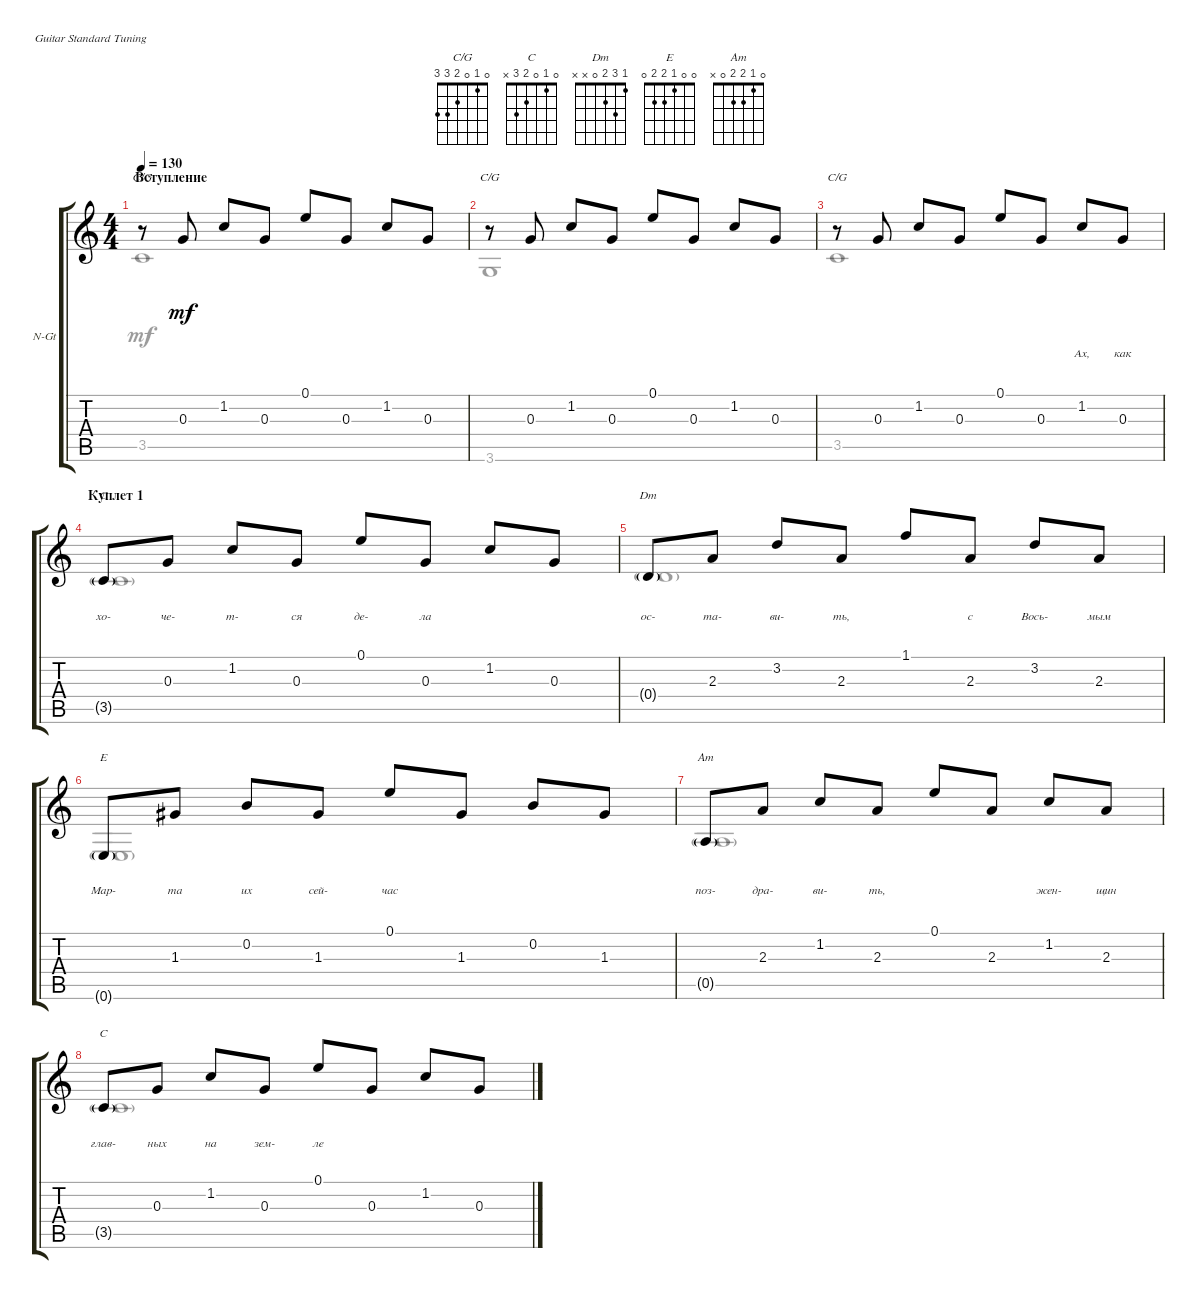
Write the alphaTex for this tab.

\defaultSystemsLayout 4
\bracketExtendMode groupsimilarinstruments
\firstSystemTrackNameOrientation horizontal
\otherSystemsTrackNameOrientation horizontal
\track ("Nylon Guitar" "N-Gt") {instrument acousticguitarnylon}
\staff {score tabs}
\tuning (E4 B3 G3 D3 A2 E2)
\chord ("C/G" 0 1 0 2 3 3)
\chord ("C" 0 1 0 2 3 x)
\chord ("Dm" 1 3 2 0 x x)
\chord ("E" 0 0 1 2 2 0)
\chord ("Am" 0 1 2 2 0 x)
\voice
\ts (4 4)
\section ("" "Вступление")
\tempo 130
\clef g2
\ks c
r.8{ch "C/G" dy mf instrument acousticguitarnylon} 0.3.8 1.2.8 0.3.8 0.1.8 0.3.8 1.2.8 0.3.8 |
r.8{ch "C/G"} 0.3.8 1.2.8 0.3.8 0.1.8 0.3.8 1.2.8 0.3.8 |
r.8{ch "C/G" lyrics (0 "") lyrics (1 "") lyrics (2 "") lyrics (3 "") lyrics (4 "")} 0.3.8{lyrics (0 "") lyrics (1 "") lyrics (2 "") lyrics (3 "") lyrics (4 "")} 1.2.8{lyrics (0 "") lyrics (1 "") lyrics (2 "") lyrics (3 "") lyrics (4 "")} 0.3.8{lyrics (0 "") lyrics (1 "") lyrics (2 "") lyrics (3 "") lyrics (4 "")} 0.1.8{lyrics (0 "") lyrics (1 "") lyrics (2 "") lyrics (3 "") lyrics (4 "")} 0.3.8{lyrics (0 "") lyrics (1 "") lyrics (2 "") lyrics (3 "") lyrics (4 "")} 1.2.8{lyrics (0 "Ах,") lyrics (1 "") lyrics (2 "") lyrics (3 "") lyrics (4 "")} 0.3.8{lyrics (0 "как") lyrics (1 "") lyrics (2 "") lyrics (3 "") lyrics (4 "")} |
\section ("" "Куплет 1")
\scale
0.365259 3.5{g}.8{ch "C" lyrics (0 "хо-") lyrics (1 "") lyrics (2 "") lyrics (3 "") lyrics (4 "")} 0.3.8{lyrics (0 "че-") lyrics (1 "") lyrics (2 "") lyrics (3 "") lyrics (4 "")} 1.2.8{lyrics (0 "т-") lyrics (1 "") lyrics (2 "") lyrics (3 "") lyrics (4 "")} 0.3.8{lyrics (0 "ся") lyrics (1 "") lyrics (2 "") lyrics (3 "") lyrics (4 "")} 0.1.8{lyrics (0 "де-") lyrics (1 "") lyrics (2 "") lyrics (3 "") lyrics (4 "")} 0.3.8{lyrics (0 "ла") lyrics (1 "") lyrics (2 "") lyrics (3 "") lyrics (4 "")} 1.2.8{lyrics (0 "") lyrics (1 "") lyrics (2 "") lyrics (3 "") lyrics (4 "")} 0.3.8{lyrics (0 "") lyrics (1 "") lyrics (2 "") lyrics (3 "") lyrics (4 "")} |
\scale
0.316566 0.4{g}.8{ch "Dm" lyrics (0 "ос-") lyrics (1 "") lyrics (2 "") lyrics (3 "") lyrics (4 "")} 2.3.8{lyrics (0 "та-") lyrics (1 "") lyrics (2 "") lyrics (3 "") lyrics (4 "")} 3.2.8{lyrics (0 "ви-") lyrics (1 "") lyrics (2 "") lyrics (3 "") lyrics (4 "")} 2.3.8{lyrics (0 "ть,") lyrics (1 "") lyrics (2 "") lyrics (3 "") lyrics (4 "")} 1.1.8{lyrics (0 "") lyrics (1 "") lyrics (2 "") lyrics (3 "") lyrics (4 "")} 2.3.8{lyrics (0 "с") lyrics (1 "") lyrics (2 "") lyrics (3 "") lyrics (4 "")} 3.2.8{lyrics (0 "Вось-") lyrics (1 "") lyrics (2 "") lyrics (3 "") lyrics (4 "")} 2.3.8{lyrics (0 "мым") lyrics (1 "") lyrics (2 "") lyrics (3 "") lyrics (4 "")} |
\scale
0.318495 0.6{g}.8{ch "E" lyrics (0 "Мар-") lyrics (1 "") lyrics (2 "") lyrics (3 "") lyrics (4 "")} 1.3.8{lyrics (0 "та") lyrics (1 "") lyrics (2 "") lyrics (3 "") lyrics (4 "")} 0.2.8{lyrics (0 "их") lyrics (1 "") lyrics (2 "") lyrics (3 "") lyrics (4 "")} 1.3.8{lyrics (0 "сей-") lyrics (1 "") lyrics (2 "") lyrics (3 "") lyrics (4 "")} 0.1.8{lyrics (0 "час") lyrics (1 "") lyrics (2 "") lyrics (3 "") lyrics (4 "")} 1.3.8{lyrics (0 "") lyrics (1 "") lyrics (2 "") lyrics (3 "") lyrics (4 "")} 0.2.8{lyrics (0 "") lyrics (1 "") lyrics (2 "") lyrics (3 "") lyrics (4 "")} 1.3.8{lyrics (0 "") lyrics (1 "") lyrics (2 "") lyrics (3 "") lyrics (4 "")} |
0.5{g}.8{ch "Am" lyrics (0 "поз-") lyrics (1 "") lyrics (2 "") lyrics (3 "") lyrics (4 "")} 2.3.8{lyrics (0 "дра-") lyrics (1 "") lyrics (2 "") lyrics (3 "") lyrics (4 "")} 1.2.8{lyrics (0 "ви-") lyrics (1 "") lyrics (2 "") lyrics (3 "") lyrics (4 "")} 2.3.8{lyrics (0 "ть,") lyrics (1 "") lyrics (2 "") lyrics (3 "") lyrics (4 "")} 0.1.8{lyrics (0 "") lyrics (1 "") lyrics (2 "") lyrics (3 "") lyrics (4 "")} 2.3.8{lyrics (0 "") lyrics (1 "") lyrics (2 "") lyrics (3 "") lyrics (4 "")} 1.2.8{lyrics (0 "жен-") lyrics (1 "") lyrics (2 "") lyrics (3 "") lyrics (4 "")} 2.3.8{lyrics (0 "щин") lyrics (1 "") lyrics (2 "") lyrics (3 "") lyrics (4 "")} |
3.5{g}.8{ch "C" lyrics (0 "глав-") lyrics (1 "") lyrics (2 "") lyrics (3 "") lyrics (4 "")} 0.3.8{lyrics (0 "ных") lyrics (1 "") lyrics (2 "") lyrics (3 "") lyrics (4 "")} 1.2.8{lyrics (0 "на") lyrics (1 "") lyrics (2 "") lyrics (3 "") lyrics (4 "")} 0.3.8{lyrics (0 "зем-") lyrics (1 "") lyrics (2 "") lyrics (3 "") lyrics (4 "")} 0.1.8{lyrics (0 "ле") lyrics (1 "") lyrics (2 "") lyrics (3 "") lyrics (4 "")} 0.3.8{lyrics (0 "") lyrics (1 "") lyrics (2 "") lyrics (3 "") lyrics (4 "")} 1.2.8{lyrics (0 "") lyrics (1 "") lyrics (2 "") lyrics (3 "") lyrics (4 "")} 0.3.8{lyrics (0 "") lyrics (1 "") lyrics (2 "") lyrics (3 "") lyrics (4 "")}
\voice
\clef g2
\ottava regular
\simile none
\ks c
3.5.1{dy mf} |
3.6.1 |
3.5.1 |
\scale
0.365259 3.5{g}.1 |
\scale
0.316566 0.4{g}.1 |
\scale
0.318495 0.6{g}.1 |
0.5{g}.1 |
3.5{g}.1
